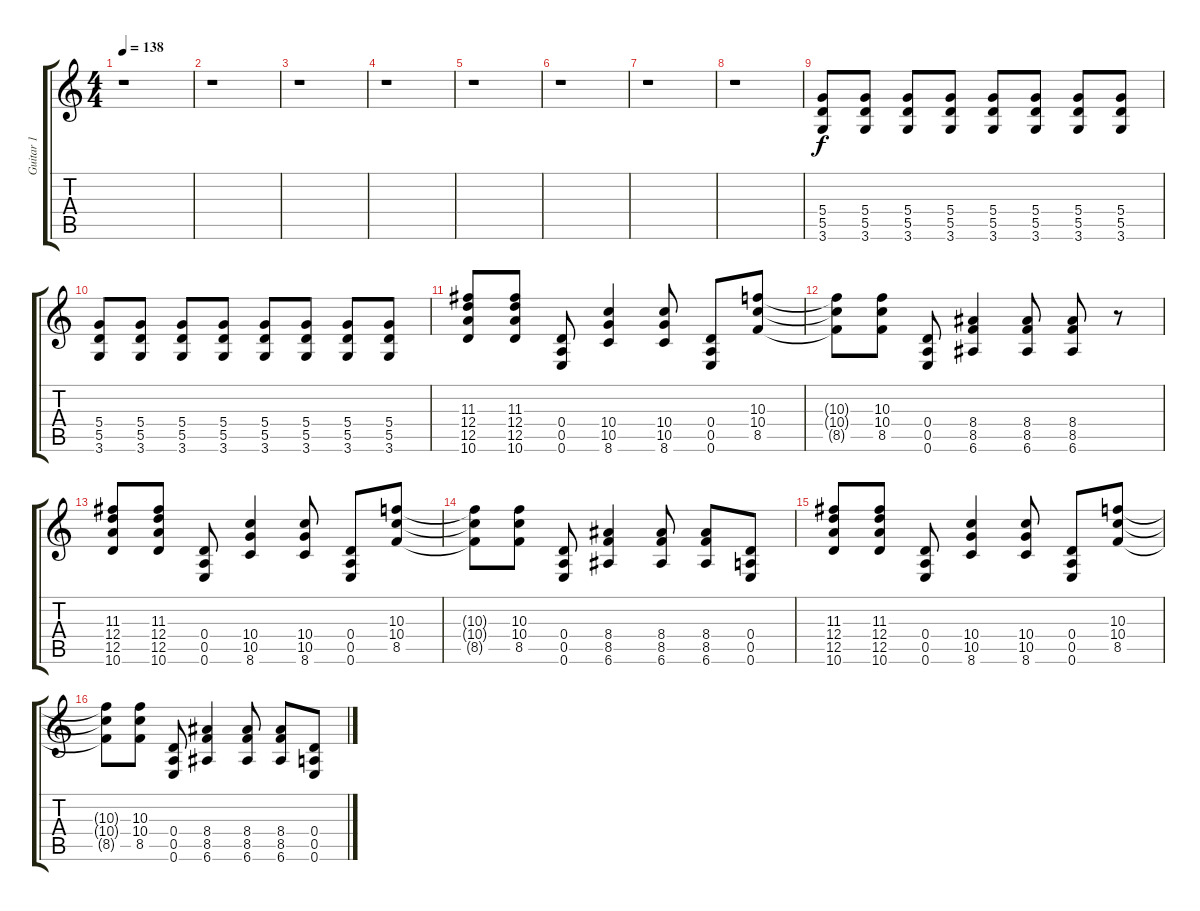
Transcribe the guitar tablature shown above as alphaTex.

\track ("Guitar 1" "Guitar 1") {instrument overdrivenguitar}
\staff {score tabs}
\tuning (E4 B3 G3 D3 A2 E2) {hide}
\ts (4 4)
\tempo 138
\clef g2
\ks c
r.1{dy f} |
r.1 |
r.1 |
r.1 |
r.1 |
r.1 |
r.1 |
r.1 |
(5.4 5.5 3.6).8 (5.4 5.5 3.6).8 (5.4 5.5 3.6).8 (5.4 5.5 3.6).8 (5.4 5.5 3.6).8 (5.4 5.5 3.6).8 (5.4 5.5 3.6).8 (5.4 5.5 3.6).8 |
(5.4 5.5 3.6).8 (5.4 5.5 3.6).8 (5.4 5.5 3.6).8 (5.4 5.5 3.6).8 (5.4 5.5 3.6).8 (5.4 5.5 3.6).8 (5.4 5.5 3.6).8 (5.4 5.5 3.6).8 |
(11.3 12.4 12.5 10.6).8 (11.3 12.4 12.5 10.6).8 (0.4 0.5 0.6).8 (10.4 10.5 8.6).4 (10.4 10.5 8.6).8 (0.4 0.5 0.6).8 (10.3 10.4 8.5).8 |
(10.3{t} 10.4{t} 8.5{t}).8 (10.3 10.4 8.5).8 (0.4 0.5 0.6).8 (8.4 8.5 6.6).4 (8.4 8.5 6.6).8 (8.4 8.5 6.6).8 r.8 |
(11.3 12.4 12.5 10.6).8 (11.3 12.4 12.5 10.6).8 (0.4 0.5 0.6).8 (10.4 10.5 8.6).4 (10.4 10.5 8.6).8 (0.4 0.5 0.6).8 (10.3 10.4 8.5).8 |
(10.3{t} 10.4{t} 8.5{t}).8 (10.3 10.4 8.5).8 (0.4 0.5 0.6).8 (8.4 8.5 6.6).4 (8.4 8.5 6.6).8 (8.4 8.5 6.6).8 (0.4 0.5 0.6).8 |
(11.3 12.4 12.5 10.6).8 (11.3 12.4 12.5 10.6).8 (0.4 0.5 0.6).8 (10.4 10.5 8.6).4 (10.4 10.5 8.6).8 (0.4 0.5 0.6).8 (10.3 10.4 8.5).8 |
(10.3{t} 10.4{t} 8.5{t}).8 (10.3 10.4 8.5).8 (0.4 0.5 0.6).8 (8.4 8.5 6.6).4 (8.4 8.5 6.6).8 (8.4 8.5 6.6).8 (0.4 0.5 0.6).8
